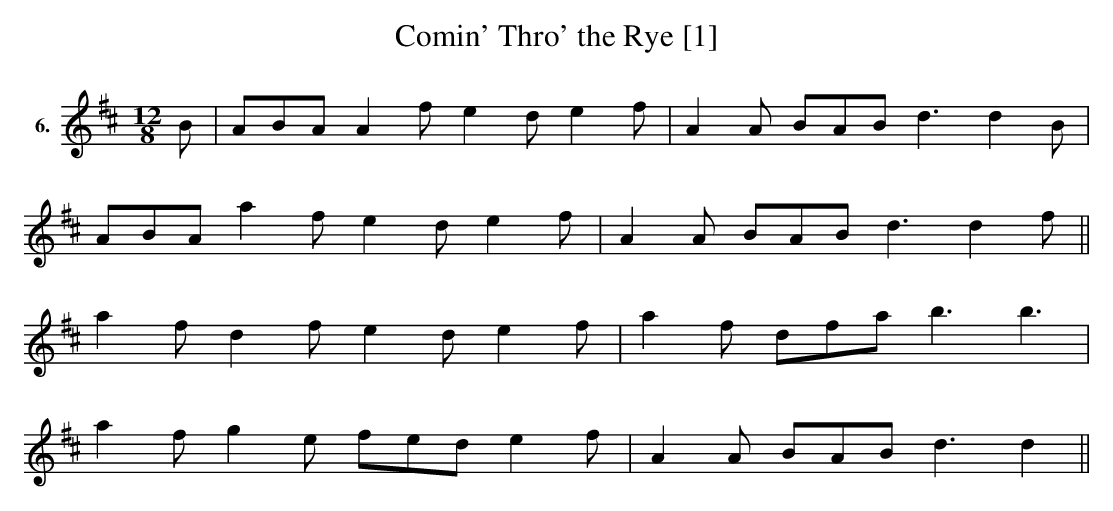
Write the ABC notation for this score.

X:1
T:Comin' Thro' the Rye [1]
M:12/8
L:1/8
K:D
V:1 clef=treble name="6."
[V:1] B | ABA A2f e2d e2f | A2A BAB d3 d2B |
ABA a2f e2d e2f | A2A BAB d3 d2f ||
a2f d2f e2d e2f | a2f dfa b3b3 |
a2f g2e fed e2f | A2A BAB d3 d2 ||
